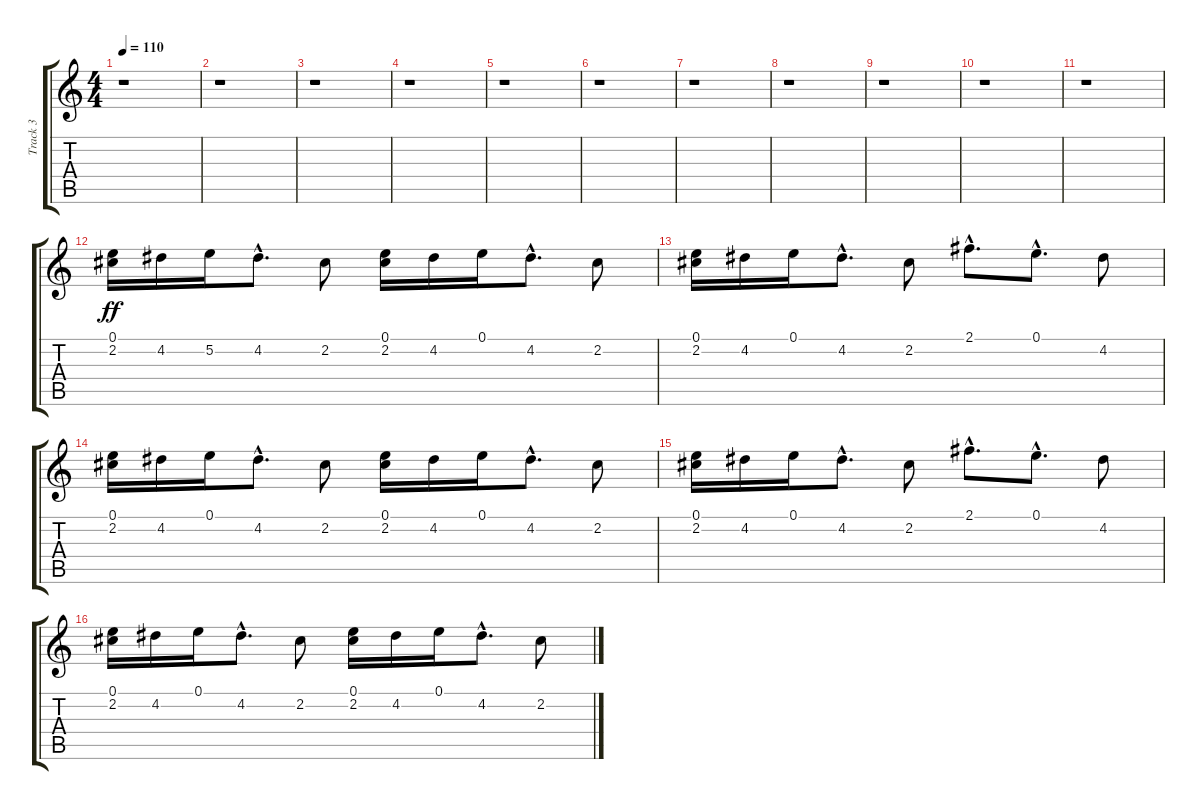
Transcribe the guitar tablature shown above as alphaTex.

\track ("Track 3" "Track 3") {instrument electricguitarclean}
\staff {score tabs}
\tuning (E4 B3 G3 D3 A2 E2) {hide}
\ts (4 4)
\tempo 110
\clef g2
\ks c
r.1{dy ff instrument electricguitarclean} |
r.1 |
r.1 |
r.1 |
r.1 |
r.1 |
r.1 |
r.1 |
r.1 |
r.1 |
r.1 |
(0.1 2.2).16 4.2.16 5.2.16 4.2{hac}.8{d} 2.2.8 (0.1 2.2).16 4.2.16 0.1.16 4.2{hac}.8{d} 2.2.8 |
(0.1 2.2).16 4.2.16 0.1.16 4.2{hac}.8{d} 2.2.8 2.1{hac}.8{d} 0.1{hac}.8{d} 4.2.8 |
(0.1 2.2).16 4.2.16 0.1.16 4.2{hac}.8{d} 2.2.8 (0.1 2.2).16 4.2.16 0.1.16 4.2{hac}.8{d} 2.2.8 |
(0.1 2.2).16 4.2.16 0.1.16 4.2{hac}.8{d} 2.2.8 2.1{hac}.8{d} 0.1{hac}.8{d} 4.2.8 |
(0.1 2.2).16 4.2.16 0.1.16 4.2{hac}.8{d} 2.2.8 (0.1 2.2).16 4.2.16 0.1.16 4.2{hac}.8{d} 2.2.8
